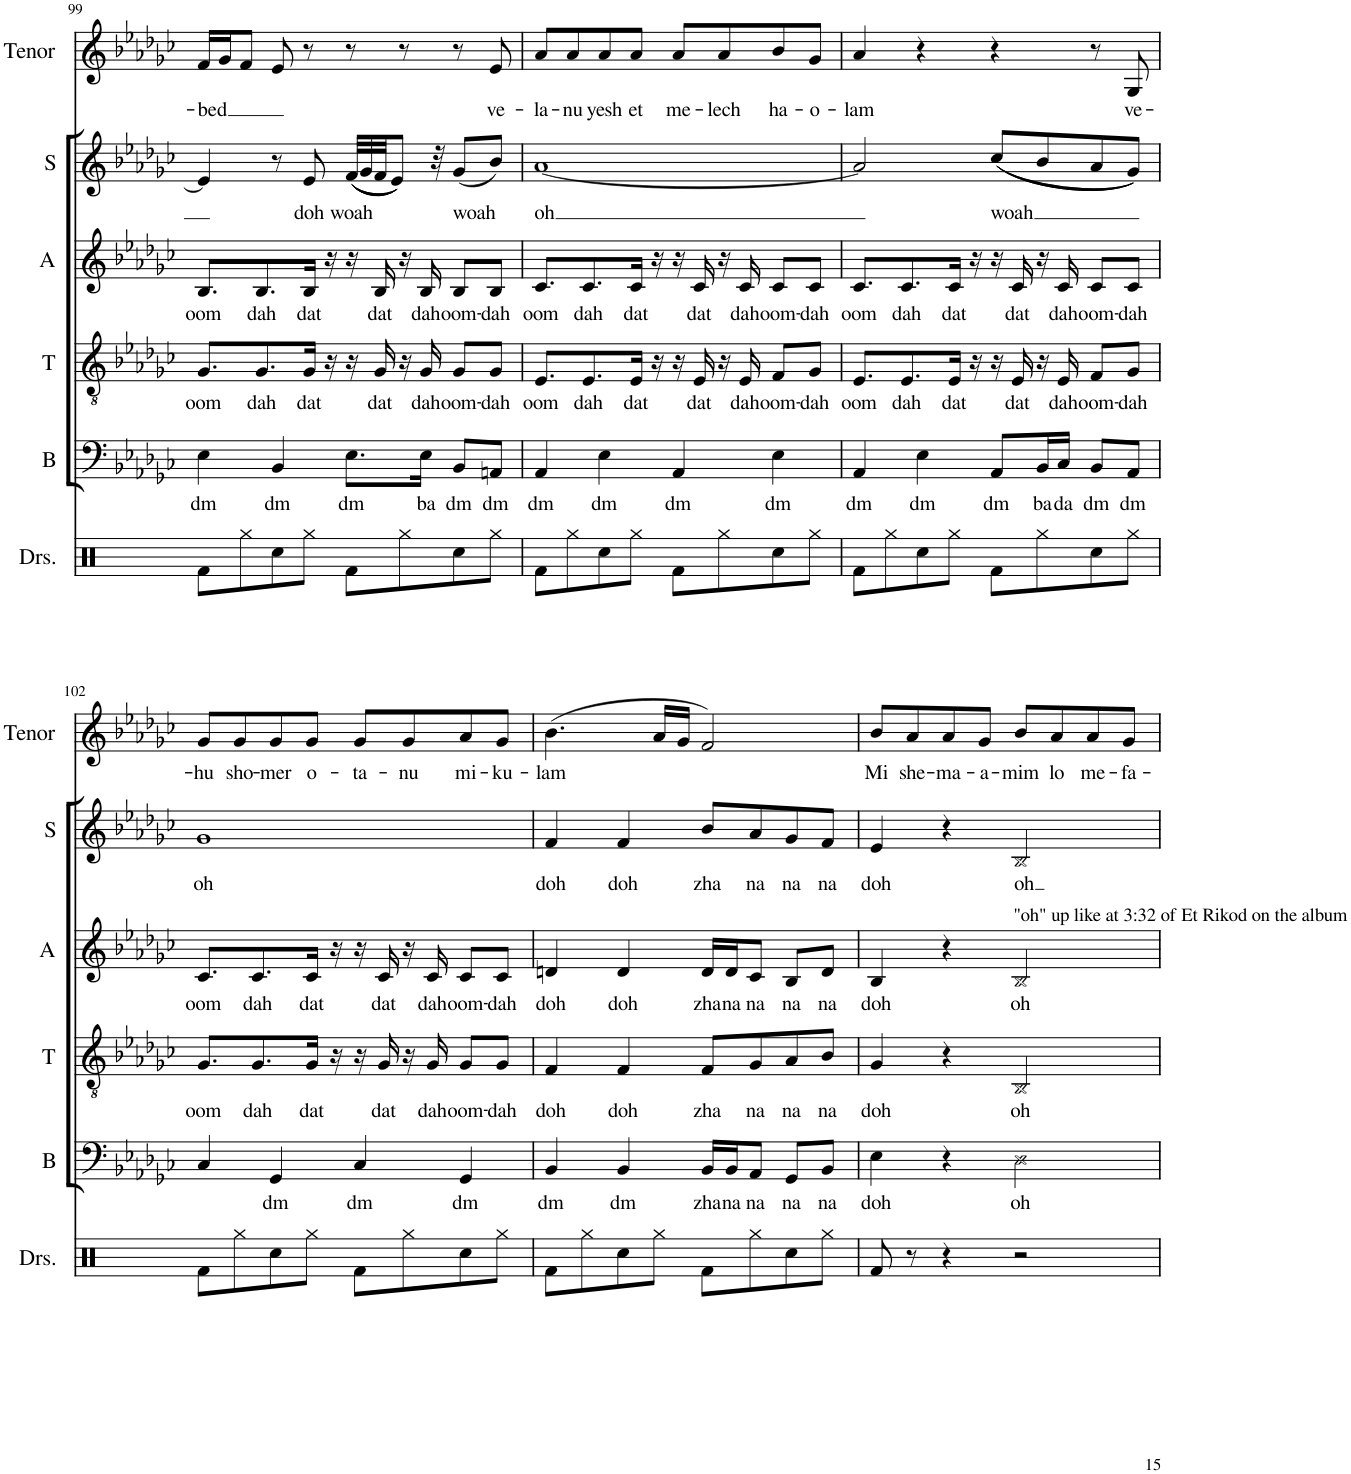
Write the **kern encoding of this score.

**kern	**kern	**text	**kern	**text	**kern	**text	**kern	**text	**kern	**text
*part6	*part5	*part5	*part4	*part4	*part3	*part3	*part2	*part2	*part1	*part1
*staff6	*staff5	*staff5	*staff4	*staff4	*staff3	*staff3	*staff2	*staff2	*staff1	*staff1
*I"Drumset	*I"Bass	*	*I"Tenor	*	*I"Alto	*	*I"Soprano	*	*I"Tenor	*
*I'Drs.	*I'B	*	*I'T	*	*I'A	*	*I'S	*	*I'Tenor	*
!!LO:PB:g=z
*clefX	*clefF4	*	*clefGv2	*	*clefG2	*	*clefG2	*	*clefG2	*
*k[]	*k[b-e-a-d-g-c-]	*	*k[b-e-a-d-g-c-]	*	*k[b-e-a-d-g-c-]	*	*k[b-e-a-d-g-c-]	*	*k[b-e-a-d-g-c-]	*
*M4/4	*M4/4	*	*M4/4	*	*M4/4	*	*M4/4	*	*M4/4	*
=99	=99	=99	=99	=99	=99	=99	=99	=99	=99	=99
!	!	!LO:LY:b	!	!LO:LY:b	!	!LO:LY:b	!	!	!	!LO:LY:b
8Rf\L	4E-\	dm	8.G-/L	oom	8.B-/L	oom	4e-/]	.	16f/LL	-bed
.	.	.	.	.	.	.	.	.	16g-/J	.
8Rgg\	.	.	.	.	.	.	.	.	8f/J	.
!	!	!	!	!LO:LY:b	!	!LO:LY:b	!	!	!	!
.	.	.	8.G-/	dah	8.B-/	dah	.	.	.	.
!	!	!LO:LY:b	!	!	!	!	!	!	!	!
8Rcc\	4BB-/	dm	.	.	.	.	8r	.	8e-/	.
!	!	!	!	!LO:LY:b	!	!LO:LY:b	!	!LO:LY:b	!	!
8Rgg\J	.	.	16G-/Jk	dat	16B-/Jk	dat	8e-/	doh	8r	.
.	.	.	16r	.	16r	.	.	.	.	.
!	!	!LO:LY:b	!	!	!	!	!	!LO:LY:b	!	!
8Rf\L	8.E-\L	dm	16r	.	16r	.	(((32f/LLL	woah	8r	.
.	.	.	.	.	.	.	32g-/	.	.	.
!	!	!	!	!LO:LY:b	!	!LO:LY:b	!	!	!	!
.	.	.	16G-/	dat	16B-/	dat	32f/JJ	.	.	.
.	.	.	.	.	.	.	8e-/J)))	.	.	.
8Rgg\	.	.	16r	.	16r	.	.	.	8r	.
!	!	!LO:LY:b	!	!LO:LY:b	!	!LO:LY:b	!	!	!	!
.	16E-\Jk	ba	16G-/	dah	16B-/	dah	.	.	.	.
.	.	.	.	.	.	.	32r	.	.	.
!	!	!LO:LY:b	!	!LO:LY:b	!	!LO:LY:b	!	!LO:LY:b	!	!
8Rcc\	8BB-/L	dm	8G-/L	oom-	8B-/L	oom-	(8g-/L	woah	8r	.
!	!	!LO:LY:b	!	!LO:LY:b	!	!LO:LY:b	!	!	!	!LO:LY:b
8Rgg\J	8AAn/J	dm	8G-/J	-dah	8B-/J	-dah	8b-/J)	.	8e-/	ve-
=100	=100	=100	=100	=100	=100	=100	=100	=100	=100	=100
!	!	!LO:LY:b	!	!LO:LY:b	!	!LO:LY:b	!	!LO:LY:b	!	!LO:LY:b
8Rf\L	4AA-/	dm	8.E-/L	oom	8.c-/L	oom	[1a-	oh	8a-/L	-la-
!	!	!	!	!	!	!	!	!	!	!LO:LY:b
8Rgg\	.	.	.	.	.	.	.	.	8a-/	-nu
!	!	!	!	!LO:LY:b	!	!LO:LY:b	!	!	!	!
.	.	.	8.E-/	dah	8.c-/	dah	.	.	.	.
!	!	!LO:LY:b	!	!	!	!	!	!	!	!LO:LY:b
8Rcc\	4E-\	dm	.	.	.	.	.	.	8a-/	yesh
!	!	!	!	!LO:LY:b	!	!LO:LY:b	!	!	!	!LO:LY:b
8Rgg\J	.	.	16E-/Jk	dat	16c-/Jk	dat	.	.	8a-/J	et
.	.	.	16r	.	16r	.	.	.	.	.
!	!	!LO:LY:b	!	!	!	!	!	!	!	!LO:LY:b
8Rf\L	4AA-/	dm	16r	.	16r	.	.	.	8a-/L	me-
!	!	!	!	!LO:LY:b	!	!LO:LY:b	!	!	!	!
.	.	.	16E-/	dat	16c-/	dat	.	.	.	.
!	!	!	!	!	!	!	!	!	!	!LO:LY:b
8Rgg\	.	.	16r	.	16r	.	.	.	8a-/	-lech
!	!	!	!	!LO:LY:b	!	!LO:LY:b	!	!	!	!
.	.	.	16E-/	dah	16c-/	dah	.	.	.	.
!	!	!LO:LY:b	!	!LO:LY:b	!	!LO:LY:b	!	!	!	!LO:LY:b
8Rcc\	4E-\	dm	8F/L	oom-	8c-/L	oom-	.	.	8b-/	ha-
!	!	!	!	!LO:LY:b	!	!LO:LY:b	!	!	!	!LO:LY:b
8Rgg\J	.	.	8G-/J	-dah	8c-/J	-dah	.	.	8g-/J	-o-
=101	=101	=101	=101	=101	=101	=101	=101	=101	=101	=101
!	!	!LO:LY:b	!	!LO:LY:b	!	!LO:LY:b	!	!	!	!LO:LY:b
8Rf\L	4AA-/	dm	8.E-/L	oom	8.c-/L	oom	2a-/]	.	4a-/	-lam
8Rgg\	.	.	.	.	.	.	.	.	.	.
!	!	!	!	!LO:LY:b	!	!LO:LY:b	!	!	!	!
.	.	.	8.E-/	dah	8.c-/	dah	.	.	.	.
!	!	!LO:LY:b	!	!	!	!	!	!	!	!
8Rcc\	4E-\	dm	.	.	.	.	.	.	4r	.
!	!	!	!	!LO:LY:b	!	!LO:LY:b	!	!	!	!
8Rgg\J	.	.	16E-/Jk	dat	16c-/Jk	dat	.	.	.	.
.	.	.	16r	.	16r	.	.	.	.	.
!	!	!LO:LY:b	!	!	!	!	!	!LO:LY:b	!	!
8Rf\L	8AA-/L	dm	16r	.	16r	.	(((8cc-/L	woah	4r	.
!	!	!	!	!LO:LY:b	!	!LO:LY:b	!	!	!	!
.	.	.	16E-/	dat	16c-/	dat	.	.	.	.
!	!	!LO:LY:b	!	!	!	!	!	!	!	!
8Rgg\	16BB-/L	ba	16r	.	16r	.	8b-/	.	.	.
!	!	!LO:LY:b	!	!LO:LY:b	!	!LO:LY:b	!	!	!	!
.	16C-/JJ	da	16E-/	dah	16c-/	dah	.	.	.	.
!	!	!LO:LY:b	!	!LO:LY:b	!	!LO:LY:b	!	!	!	!
8Rcc\	8BB-/L	dm	8F/L	oom-	8c-/L	oom-	8a-/	.	8r	.
!	!	!LO:LY:b	!	!LO:LY:b	!	!LO:LY:b	!	!	!	!LO:LY:b
8Rgg\J	8AA-/J	dm	8G-/J	-dah	8c-/J	-dah	8g-/J)))	.	8G-/	ve-
!!LO:LB:g=z
=102	=102	=102	=102	=102	=102	=102	=102	=102	=102	=102
!	!	!	!	!LO:LY:b	!	!LO:LY:b	!	!LO:LY:b	!	!LO:LY:b
8Rf\L	4C-/	.	8.G-/L	oom	8.c-/L	oom	1g-	oh	8g-/L	-hu
!	!	!	!	!	!	!	!	!	!	!LO:LY:b
8Rgg\	.	.	.	.	.	.	.	.	8g-/	sho-
!	!	!	!	!LO:LY:b	!	!LO:LY:b	!	!	!	!
.	.	.	8.G-/	dah	8.c-/	dah	.	.	.	.
!	!	!LO:LY:b	!	!	!	!	!	!	!	!LO:LY:b
8Rcc\	4GG-/	dm	.	.	.	.	.	.	8g-/	-mer
!	!	!	!	!LO:LY:b	!	!LO:LY:b	!	!	!	!LO:LY:b
8Rgg\J	.	.	16G-/Jk	dat	16c-/Jk	dat	.	.	8g-/J	o-
.	.	.	16r	.	16r	.	.	.	.	.
!	!	!LO:LY:b	!	!	!	!	!	!	!	!LO:LY:b
8Rf\L	4C-/	dm	16r	.	16r	.	.	.	8g-/L	-ta-
!	!	!	!	!LO:LY:b	!	!LO:LY:b	!	!	!	!
.	.	.	16G-/	dat	16c-/	dat	.	.	.	.
!	!	!	!	!	!	!	!	!	!	!LO:LY:b
8Rgg\	.	.	16r	.	16r	.	.	.	8g-/	-nu
!	!	!	!	!LO:LY:b	!	!LO:LY:b	!	!	!	!
.	.	.	16G-/	dah	16c-/	dah	.	.	.	.
!	!	!LO:LY:b	!	!LO:LY:b	!	!LO:LY:b	!	!	!	!LO:LY:b
8Rcc\	4GG-/	dm	8G-/L	oom-	8c-/L	oom-	.	.	8a-/	mi-
!	!	!	!	!LO:LY:b	!	!LO:LY:b	!	!	!	!LO:LY:b
8Rgg\J	.	.	8G-/J	-dah	8c-/J	-dah	.	.	8g-/J	-ku-
=103	=103	=103	=103	=103	=103	=103	=103	=103	=103	=103
!	!	!LO:LY:b	!	!LO:LY:b	!	!LO:LY:b	!	!LO:LY:b	!	!LO:LY:b
8Rf\L	4BB-/	dm	4F/	doh	4dn/	doh	4f/	doh	(4.b-\	-lam
8Rgg\	.	.	.	.	.	.	.	.	.	.
!	!	!LO:LY:b	!	!LO:LY:b	!	!LO:LY:b	!	!LO:LY:b	!	!
8Rcc\	4BB-/	dm	4F/	doh	4d/	doh	4f/	doh	.	.
8Rgg\J	.	.	.	.	.	.	.	.	16a-/LL	.
.	.	.	.	.	.	.	.	.	16g-/JJ	.
!	!	!LO:LY:b	!	!LO:LY:b	!	!LO:LY:b	!	!LO:LY:b	!	!
8Rf\L	16BB-/LL	zha	8F/L	zha	16d/LL	zha	8b-/L	zha	2f/)	.
!	!	!LO:LY:b	!	!	!	!LO:LY:b	!	!	!	!
.	16BB-/J	na	.	.	16d/J	na	.	.	.	.
!	!	!LO:LY:b	!	!LO:LY:b	!	!LO:LY:b	!	!LO:LY:b	!	!
8Rgg\	8AA-/J	na	8G-/	na	8c-/J	na	8a-/	na	.	.
!	!	!LO:LY:b	!	!LO:LY:b	!	!LO:LY:b	!	!LO:LY:b	!	!
8Rcc\	8GG-/L	na	8A-/	na	8B-/L	na	8g-/	na	.	.
!	!	!LO:LY:b	!	!LO:LY:b	!	!LO:LY:b	!	!LO:LY:b	!	!
8Rgg\J	8BB-/J	na	8B-/J	na	8d/J	na	8f/J	na	.	.
=104	=104	=104	=104	=104	=104	=104	=104	=104	=104	=104
!	!	!LO:LY:b	!	!LO:LY:b	!	!LO:LY:b	!	!LO:LY:b	!	!LO:LY:b
8Rf/	4E-\	doh	4G-/	doh	4B-/	doh	4e-/	doh	8b-/L	Mi
!	!	!	!	!	!	!	!	!	!	!LO:LY:b
8r	.	.	.	.	.	.	.	.	8a-/	she-
!	!	!	!	!	!	!	!	!	!	!LO:LY:b
4r	4r	.	4r	.	4r	.	4r	.	8a-/	-ma-
!	!	!	!	!	!	!	!	!	!	!LO:LY:b
.	.	.	.	.	.	.	.	.	8g-/J	-a-
!	!	!	!	!	!	!	!LO:TX:b:t="oh" up like at 3&colon;32 of Et Rikod on the album	!	!	!
!	!	!LO:LY:b	!	!LO:LY:b	!	!LO:LY:b	!	!LO:LY:b	!	!LO:LY:b
2r	2D-\	oh	2BB-/	oh	2B-/	oh	2B-/	oh	8b-/L	-mim
!	!	!	!	!	!	!	!	!	!	!LO:LY:b
.	.	.	.	.	.	.	.	.	8a-/	lo
!	!	!	!	!	!	!	!	!	!	!LO:LY:b
.	.	.	.	.	.	.	.	.	8a-/	me-
!	!	!	!	!	!	!	!	!	!	!LO:LY:b
.	.	.	.	.	.	.	.	.	8g-/J	-fa-
=	=	=	=	=	=	=	=	=	=	=
*-	*-	*-	*-	*-	*-	*-	*-	*-	*-	*-
